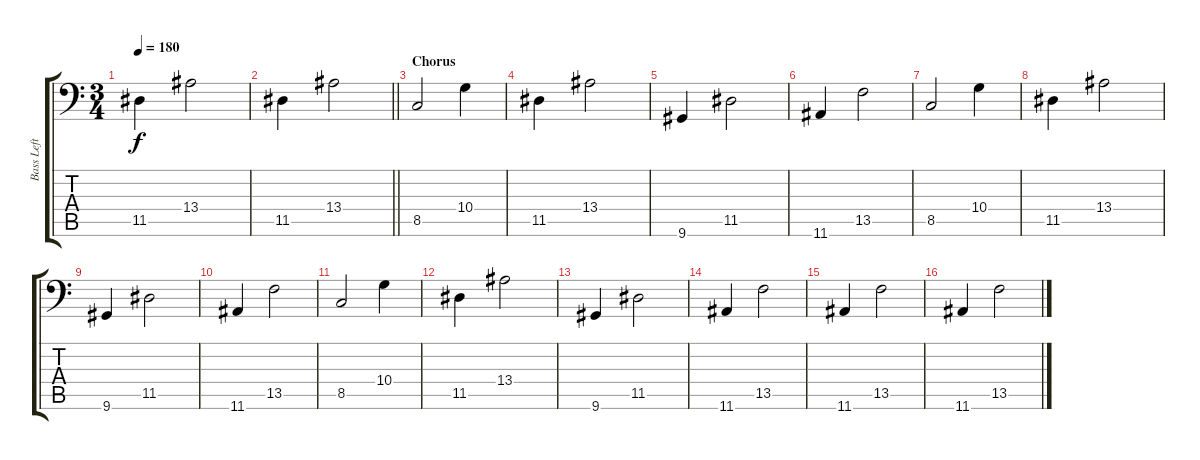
\track ("Bass Left" "Bass Left") {instrument electricbassfinger}
\staff {score tabs}
\tuning (C3 G2 D2 A1 E1 B0) {hide}
\ts (3 4)
\tempo 180
\clef f4
\ks c
11.5.4{dy f} 13.4.2 |
\barLineRight lightlight
11.5.4 13.4.2 |
\section ("" "Chorus")
8.5.2 10.4.4 |
11.5.4 13.4.2 |
9.6.4 11.5.2 |
11.6.4 13.5.2 |
8.5.2 10.4.4 |
11.5.4 13.4.2 |
9.6.4 11.5.2 |
11.6.4 13.5.2 |
8.5.2 10.4.4 |
11.5.4 13.4.2 |
9.6.4 11.5.2 |
11.6.4 13.5.2 |
11.6.4 13.5.2 |
11.6.4 13.5.2
